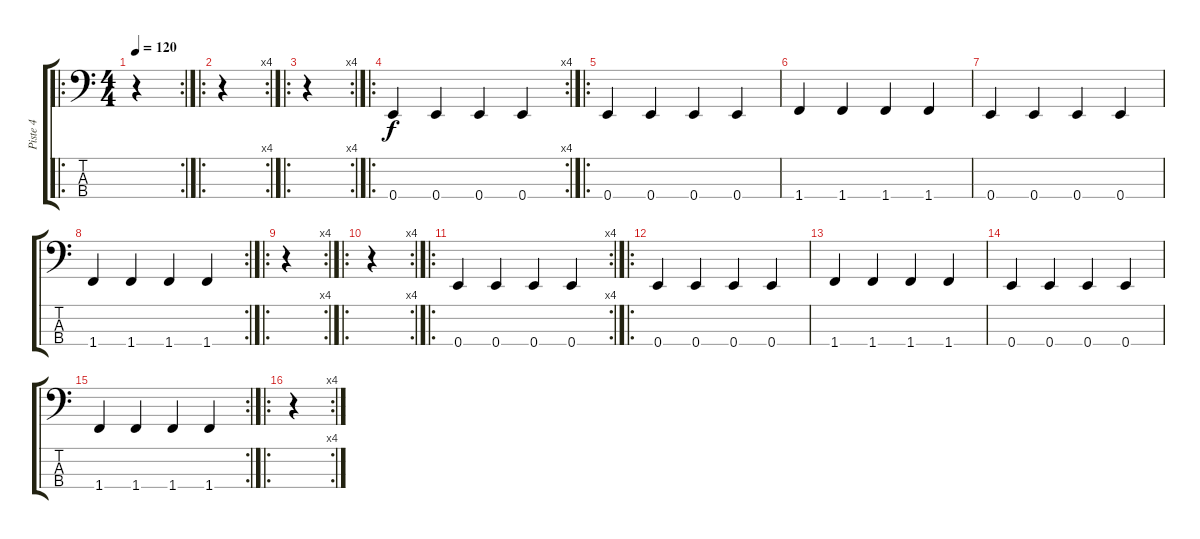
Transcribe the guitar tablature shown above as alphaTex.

\track ("Piste 4" "Piste 4") {instrument synthbass1}
\staff {score tabs}
\tuning (G2 D2 A1 E1) {hide}
\ro
\rc 2
\ts (4 4)
\tempo 120
\clef f4
\ks c
r.4{dy f instrument synthbass1} |
\ro
\rc 4
r.4 |
\ro
\rc 4
r.4 |
\ro
\rc 4
0.4.4 0.4.4 0.4.4 0.4.4 |
\ro
0.4.4 0.4.4 0.4.4 0.4.4 |
1.4.4 1.4.4 1.4.4 1.4.4 |
0.4.4 0.4.4 0.4.4 0.4.4 |
\rc 2
1.4.4 1.4.4 1.4.4 1.4.4 |
\ro
\rc 4
r.4 |
\ro
\rc 4
r.4 |
\ro
\rc 4
0.4.4 0.4.4 0.4.4 0.4.4 |
\ro
0.4.4 0.4.4 0.4.4 0.4.4 |
1.4.4 1.4.4 1.4.4 1.4.4 |
0.4.4 0.4.4 0.4.4 0.4.4 |
\rc 2
1.4.4 1.4.4 1.4.4 1.4.4 |
\ro
\rc 4
r.4
